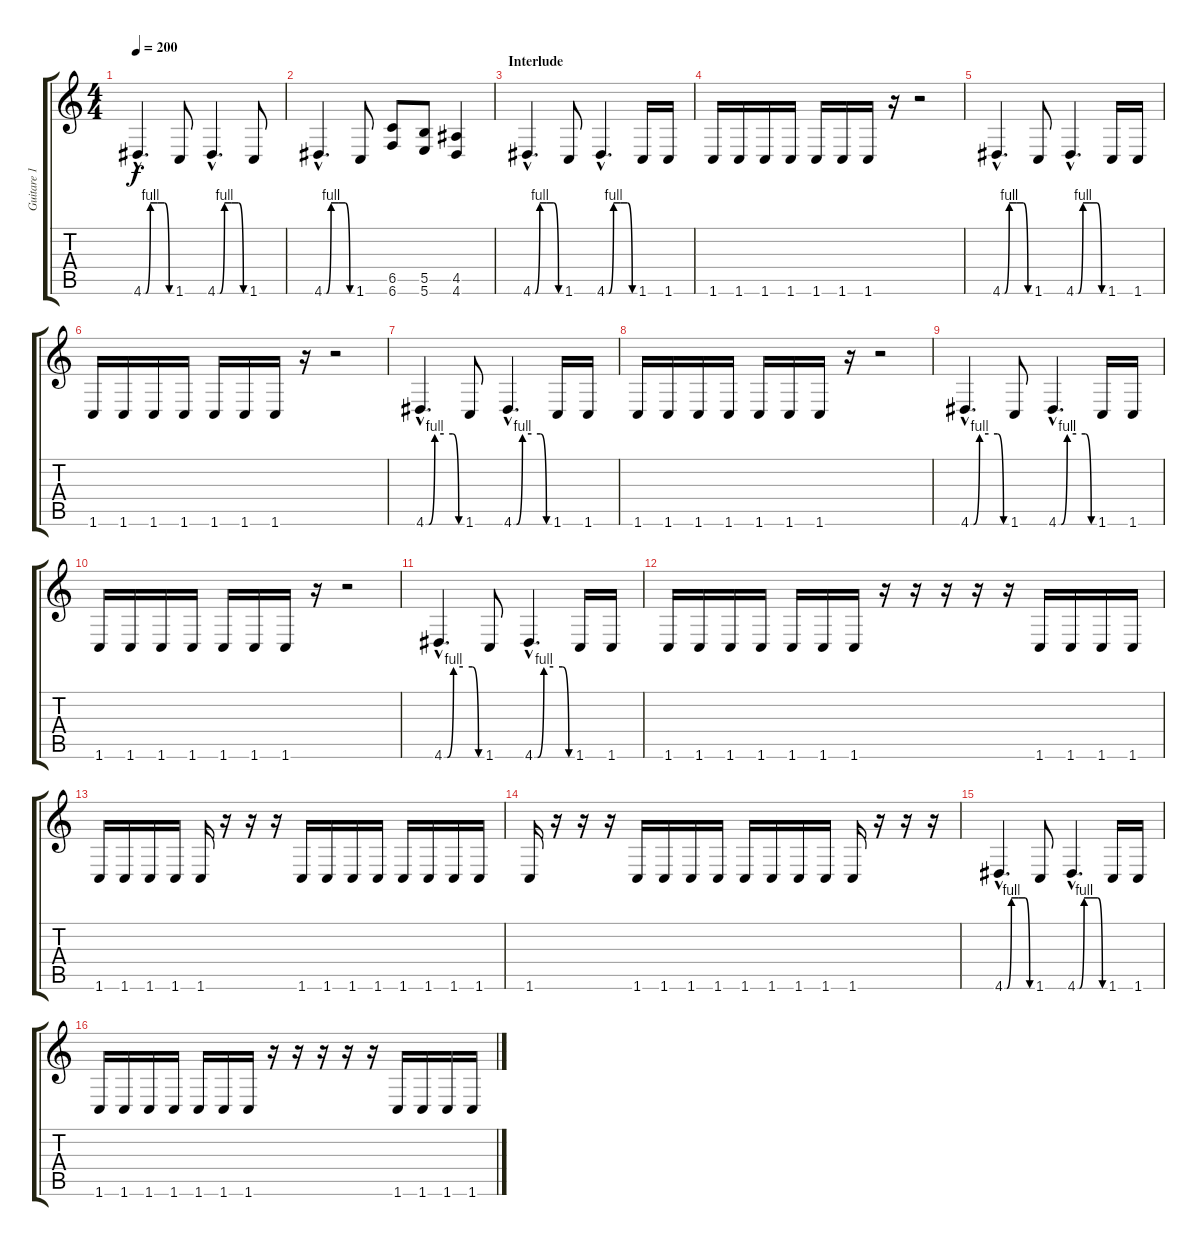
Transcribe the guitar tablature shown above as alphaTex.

\track ("Guitare 1" "Guitare 1") {instrument distortionguitar}
\staff {score tabs}
\tuning (Db4 Ab3 E3 B2 Gb2 B1) {hide}
\ts (4 4)
\tempo 200
\clef g2
\ks c
4.6{be (custom 0 0 5 0 15 4 30 4 45 4 55 0 60 0) hac}.4{d dy f} 1.6.8 4.6{be (custom 0 0 5 0 15 4 30 4 45 4 55 0 60 0) hac}.4{d} 1.6.8 |
4.6{be (custom 0 0 5 0 15 4 30 4 45 4 55 0 60 0) hac}.4{d} 1.6.8 (6.5 6.6).8 (5.5 5.6).8 (4.5 4.6).4 |
\section ("" "Interlude")
4.6{be (custom 0 0 5 0 15 4 30 4 45 4 55 0 60 0) hac}.4{d} 1.6.8 4.6{be (custom 0 0 5 0 15 4 30 4 45 4 55 0 60 0) hac}.4{d} 1.6.16 1.6.16 |
1.6.16 1.6.16 1.6.16 1.6.16 1.6.16 1.6.16 1.6.16 r.16 r.2 |
4.6{be (custom 0 0 5 0 15 4 30 4 45 4 55 0 60 0) hac}.4{d} 1.6.8 4.6{be (custom 0 0 5 0 15 4 30 4 45 4 55 0 60 0) hac}.4{d} 1.6.16 1.6.16 |
1.6.16 1.6.16 1.6.16 1.6.16 1.6.16 1.6.16 1.6.16 r.16 r.2 |
4.6{be (custom 0 0 5 0 15 4 30 4 45 4 55 0 60 0) hac}.4{d} 1.6.8 4.6{be (custom 0 0 5 0 15 4 30 4 45 4 55 0 60 0) hac}.4{d} 1.6.16 1.6.16 |
1.6.16 1.6.16 1.6.16 1.6.16 1.6.16 1.6.16 1.6.16 r.16 r.2 |
4.6{be (custom 0 0 5 0 15 4 30 4 45 4 55 0 60 0) hac}.4{d} 1.6.8 4.6{be (custom 0 0 5 0 15 4 30 4 45 4 55 0 60 0) hac}.4{d} 1.6.16 1.6.16 |
1.6.16 1.6.16 1.6.16 1.6.16 1.6.16 1.6.16 1.6.16 r.16 r.2 |
\section ("" "")
4.6{be (custom 0 0 5 0 15 4 30 4 45 4 55 0 60 0) hac}.4{d} 1.6.8 4.6{be (custom 0 0 5 0 15 4 30 4 45 4 55 0 60 0) hac}.4{d} 1.6.16 1.6.16 |
1.6.16 1.6.16 1.6.16 1.6.16 1.6.16 1.6.16 1.6.16 r.16 r.16 r.16 r.16 r.16 1.6.16 1.6.16 1.6.16 1.6.16 |
1.6.16 1.6.16 1.6.16 1.6.16 1.6.16 r.16 r.16 r.16 1.6.16 1.6.16 1.6.16 1.6.16 1.6.16 1.6.16 1.6.16 1.6.16 |
1.6.16 r.16 r.16 r.16 1.6.16 1.6.16 1.6.16 1.6.16 1.6.16 1.6.16 1.6.16 1.6.16 1.6.16 r.16 r.16 r.16 |
4.6{be (custom 0 0 5 0 15 4 30 4 45 4 55 0 60 0) hac}.4{d} 1.6.8 4.6{be (custom 0 0 5 0 15 4 30 4 45 4 55 0 60 0) hac}.4{d} 1.6.16 1.6.16 |
1.6.16 1.6.16 1.6.16 1.6.16 1.6.16 1.6.16 1.6.16 r.16 r.16 r.16 r.16 r.16 1.6.16 1.6.16 1.6.16 1.6.16
